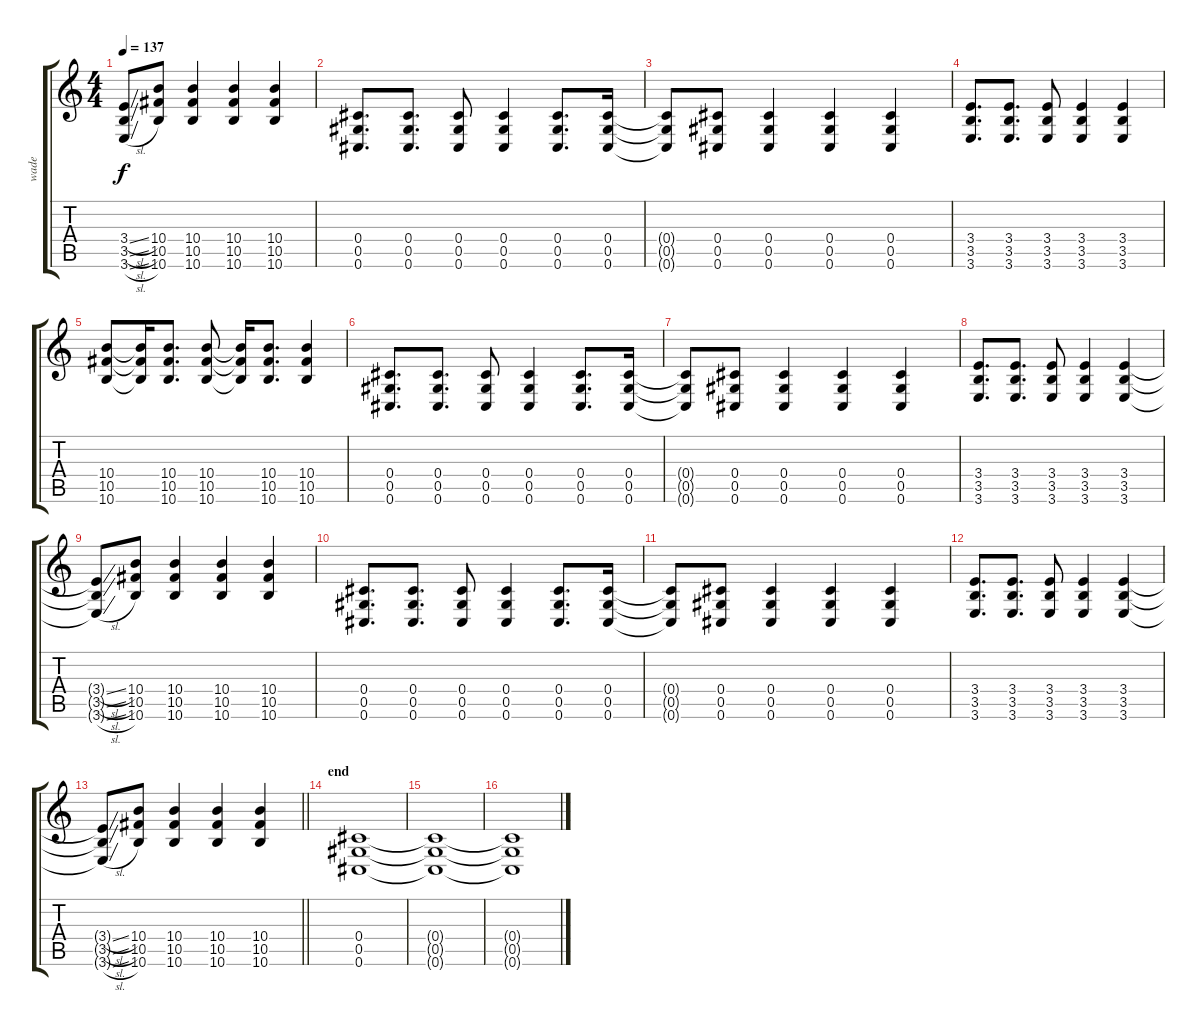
\track ("wade" "wade") {instrument distortionguitar}
\staff {score tabs}
\tuning (Eb4 Bb3 Gb3 Db3 Ab2 Db2) {hide}
\ts (4 4)
\tempo 137
\clef g2
\ks c
(3.4{sl t} 3.5{sl t} 3.6{sl t}).8{dy f} (10.4 10.5 10.6).8 (10.4 10.5 10.6).4 (10.4 10.5 10.6).4 (10.4 10.5 10.6).4 |
(0.4 0.5 0.6).8{d} (0.4 0.5 0.6).8{d} (0.4 0.5 0.6).8 (0.4 0.5 0.6).4 (0.4 0.5 0.6).8{d} (0.4 0.5 0.6).16 |
(0.4{t} 0.5{t} 0.6{t}).8 (0.4 0.5 0.6).8 (0.4 0.5 0.6).4 (0.4 0.5 0.6).4 (0.4 0.5 0.6).4 |
(3.4 3.5 3.6).8{d} (3.4 3.5 3.6).8{d} (3.4 3.5 3.6).8 (3.4 3.5 3.6).4 (3.4 3.5 3.6).4 |
(10.4 10.5 10.6).8 (10.4{t} 10.5{t} 10.6{t}).16 (10.4 10.5 10.6).8{d} (10.4 10.5 10.6).8 (10.4{t} 10.5{t} 10.6{t}).16 (10.4 10.5 10.6).8{d} (10.4 10.5 10.6).4 |
(0.4 0.5 0.6).8{d} (0.4 0.5 0.6).8{d} (0.4 0.5 0.6).8 (0.4 0.5 0.6).4 (0.4 0.5 0.6).8{d} (0.4 0.5 0.6).16 |
(0.4{t} 0.5{t} 0.6{t}).8 (0.4 0.5 0.6).8 (0.4 0.5 0.6).4 (0.4 0.5 0.6).4 (0.4 0.5 0.6).4 |
(3.4 3.5 3.6).8{d} (3.4 3.5 3.6).8{d} (3.4 3.5 3.6).8 (3.4 3.5 3.6).4 (3.4 3.5 3.6).4 |
(3.4{sl t} 3.5{sl t} 3.6{sl t}).8 (10.4 10.5 10.6).8 (10.4 10.5 10.6).4 (10.4 10.5 10.6).4 (10.4 10.5 10.6).4 |
(0.4 0.5 0.6).8{d} (0.4 0.5 0.6).8{d} (0.4 0.5 0.6).8 (0.4 0.5 0.6).4 (0.4 0.5 0.6).8{d} (0.4 0.5 0.6).16 |
(0.4{t} 0.5{t} 0.6{t}).8 (0.4 0.5 0.6).8 (0.4 0.5 0.6).4 (0.4 0.5 0.6).4 (0.4 0.5 0.6).4 |
(3.4 3.5 3.6).8{d} (3.4 3.5 3.6).8{d} (3.4 3.5 3.6).8 (3.4 3.5 3.6).4 (3.4 3.5 3.6).4 |
\barLineRight lightlight
(3.4{sl t} 3.5{sl t} 3.6{sl t}).8 (10.4 10.5 10.6).8 (10.4 10.5 10.6).4 (10.4 10.5 10.6).4 (10.4 10.5 10.6).4 |
\section ("" "end")
(0.4 0.5 0.6).1 |
(0.4{t} 0.5{t} 0.6{t}).1 |
(0.4{t} 0.5{t} 0.6{t}).1
